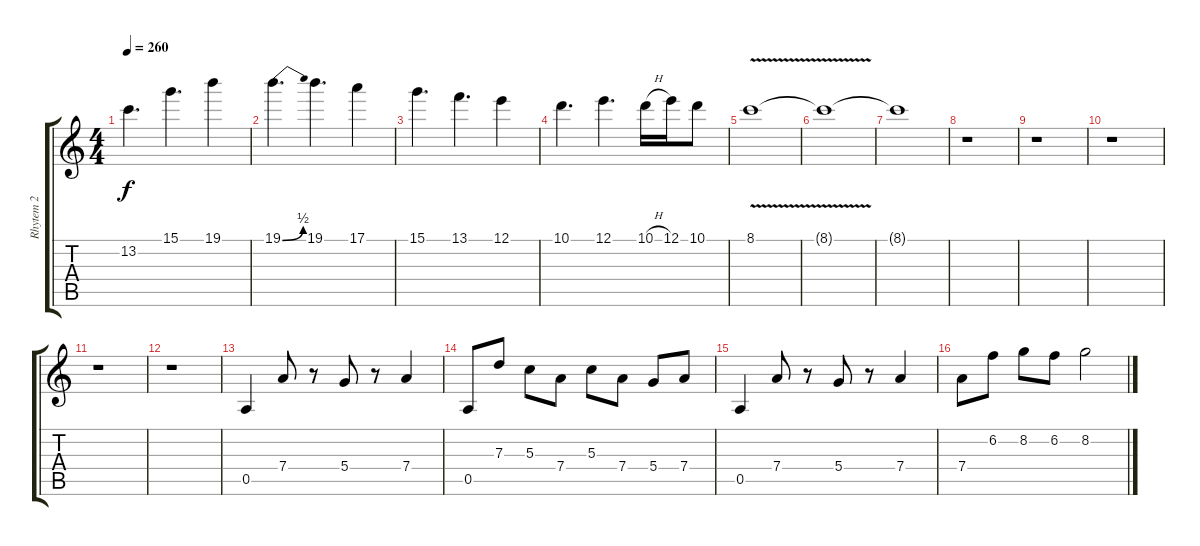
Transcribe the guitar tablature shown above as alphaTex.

\track ("Rhytem 2" "Rhytem 2") {instrument distortionguitar}
\staff {score tabs}
\tuning (E4 B3 G3 D3 A2 E2) {hide}
\ts (4 4)
\tempo 260
\clef g2
\ks c
13.2.4{d dy f} 15.1.4{d} 19.1.4 |
19.1{be (bend 0 0 60 2)}.4{d} 19.1.4{d} 17.1.4 |
15.1.4{d} 13.1.4{d} 12.1.4 |
10.1.4{d} 12.1.4{d} 10.1{h}.16 12.1.16 10.1.8 |
8.1{v}.1 |
8.1{t}.1 |
8.1{t}.1 |
r.1 |
r.1 |
r.1 |
r.1 |
r.1 |
0.5.4 7.4.8 r.8 5.4.8 r.8 7.4.4 |
0.5.8 7.3.8 5.3.8 7.4.8 5.3.8 7.4.8 5.4.8 7.4.8 |
0.5.4 7.4.8 r.8 5.4.8 r.8 7.4.4 |
7.4.8 6.2.8 8.2.8 6.2.8 8.2.2
